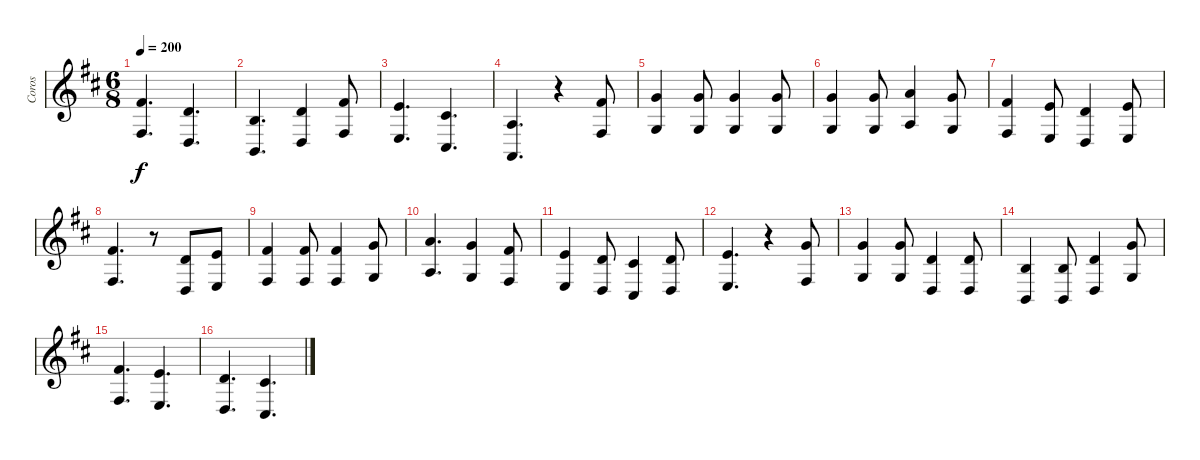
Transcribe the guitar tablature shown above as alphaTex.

\track ("Coros" "Coros") {instrument choiraahs}
\staff {score}
\tuning (E4 B3 G3 D3 A2 E2) {hide}
\ts (6 8)
\tempo 200
\clef g2
\ks bminor
(2.1 4.4).4{d dy f} (3.2 0.4).4{d} |
(0.2 2.5).4{d} (3.2 0.4).4 (2.1 4.4).8 |
(0.1 2.4).4{d} (2.2 4.5).4{d} |
(2.3 0.5).4{d} r.4 (2.1 4.4).8 |
(3.1 0.3).4 (3.1 0.3).8 (3.1 0.3).4 (3.1 0.3).8 |
(3.1 0.3).4 (3.1 0.3).8 (5.1 2.3).4 (3.1 0.3).8 |
(2.1 4.4).4 (0.1 2.4).8 (3.2 0.4).4 (0.1 2.4).8 |
(2.1 4.4).4{d} r.8 (3.2 0.4).8 (0.1 2.4).8 |
(2.1 4.4).4 (2.1 4.4).8 (2.1 4.4).4 (3.1 0.3).8 |
(5.1 2.3).4{d} (3.1 0.3).4 (2.1 4.4).8 |
(0.1 2.4).4 (3.2 0.4).8 (2.2 4.5).4 (3.2 0.4).8 |
(0.1 2.4).4{d} r.4 (3.1 4.4).8 |
(3.1 5.4).4 (3.1 5.4).8 (3.2 0.4).4 (3.2 0.4).8 |
(0.2 2.5).4 (0.2 2.5).8 (3.2 0.4).4 (3.1 0.3).8 |
(2.1 4.4).4{d} (0.1 2.4).4{d} |
(3.2 0.4).4{d} (2.2 4.5).4{d}
